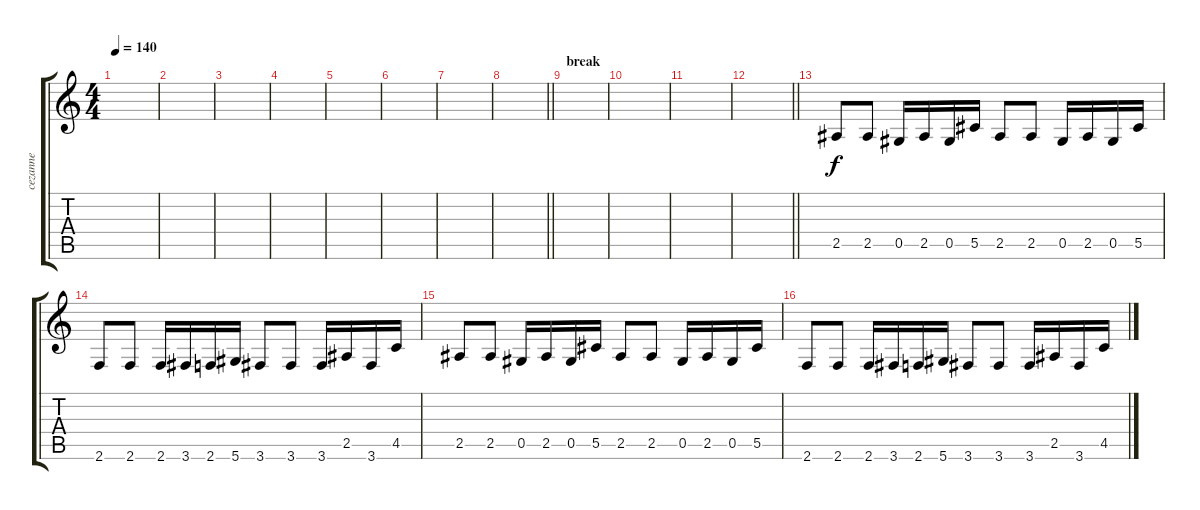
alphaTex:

\track ("cezanne" "cezanne") {instrument electricbassfinger}
\staff {score tabs}
\tuning (Eb4 Bb3 Gb3 Db3 Ab2 Eb2) {hide}
\ts (4 4)
\tempo 140
\clef g2
\ks c
|
|
|
|
|
|
|
\barLineRight lightlight
|
\section ("" "break")
|
|
|
\barLineRight lightlight
|
2.5.8 2.5.8 0.5.16 2.5.16 0.5.16 5.5.16 2.5.8 2.5.8 0.5.16 2.5.16 0.5.16 5.5.16 |
2.6.8 2.6.8 2.6.16 3.6.16 2.6.16 5.6.16 3.6.8 3.6.8 3.6.16 2.5.16 3.6.16 4.5.16 |
2.5.8 2.5.8 0.5.16 2.5.16 0.5.16 5.5.16 2.5.8 2.5.8 0.5.16 2.5.16 0.5.16 5.5.16 |
2.6.8 2.6.8 2.6.16 3.6.16 2.6.16 5.6.16 3.6.8 3.6.8 3.6.16 2.5.16 3.6.16 4.5.16
